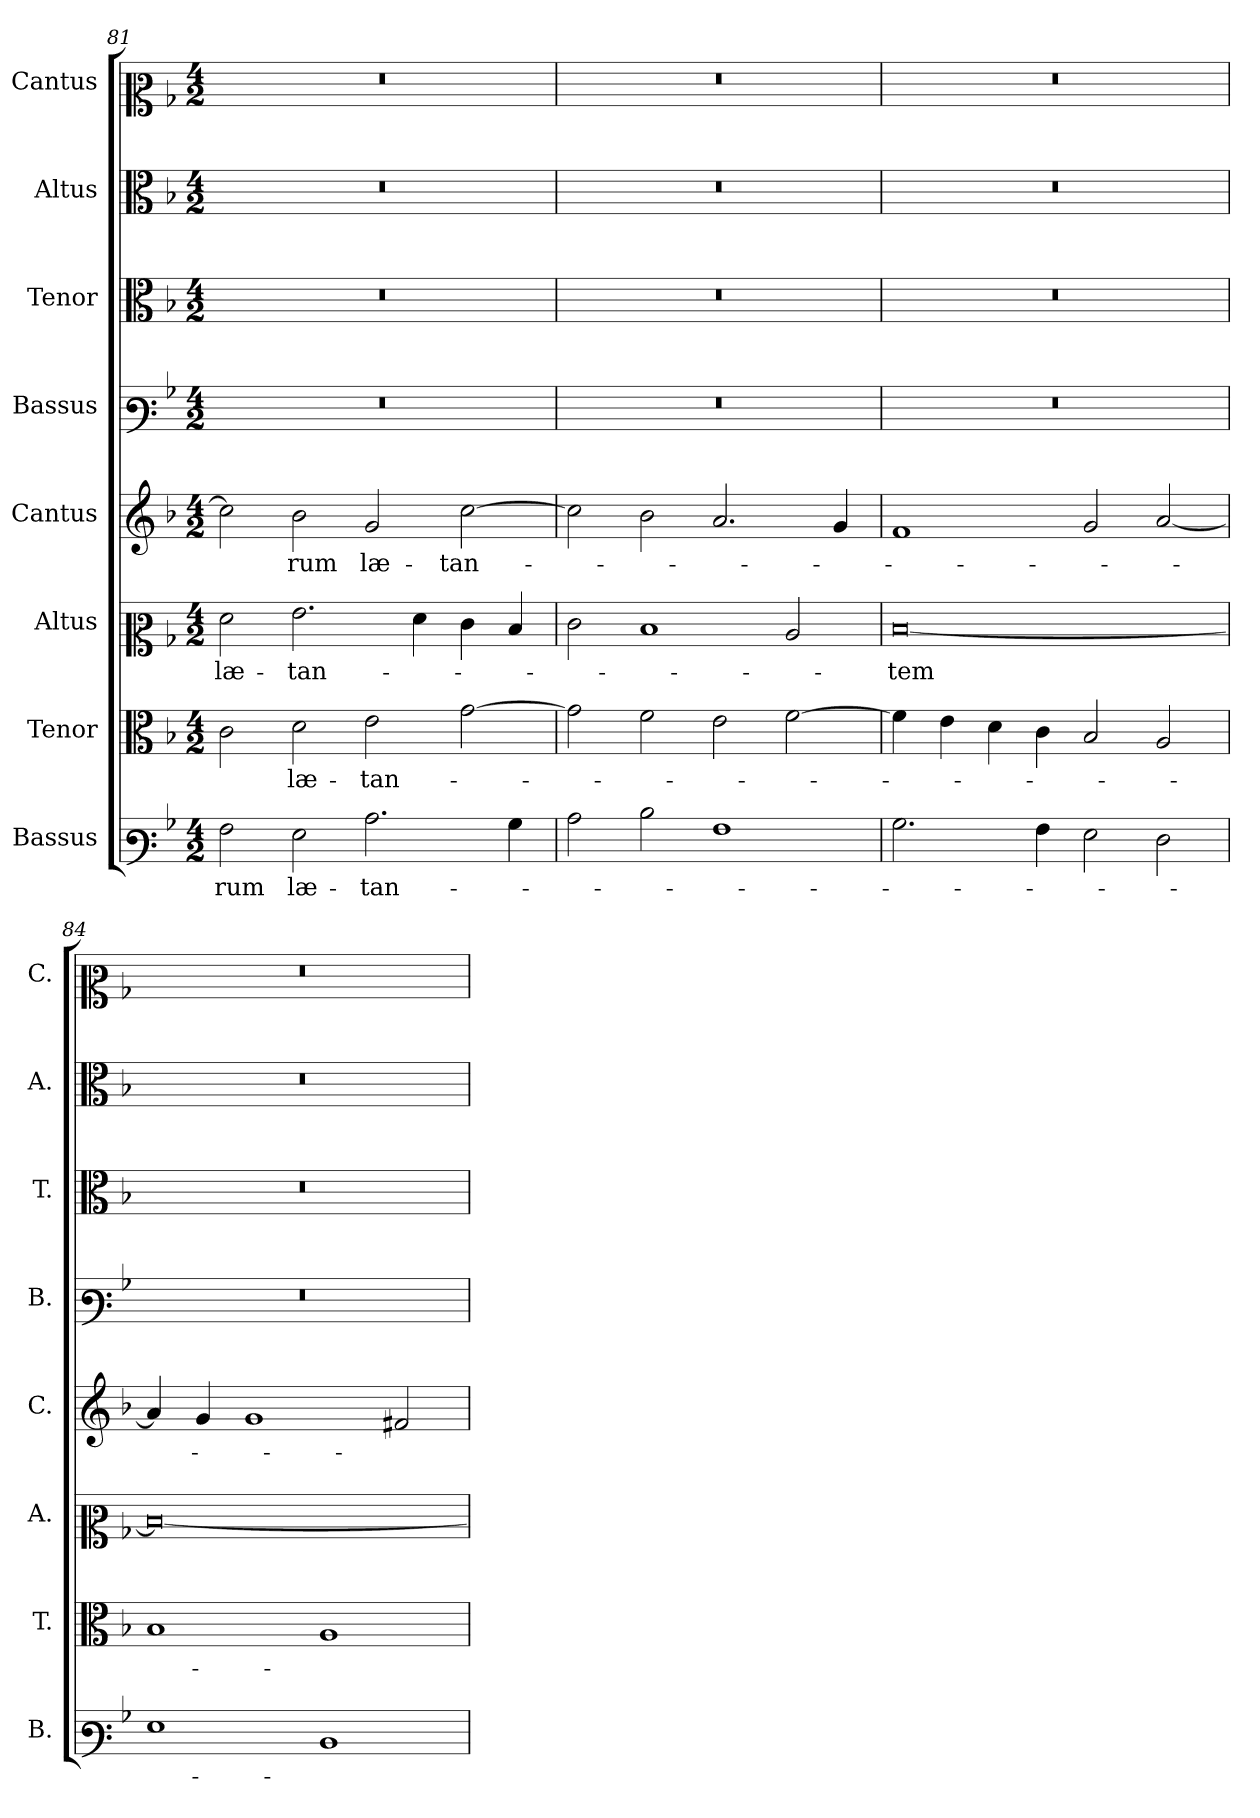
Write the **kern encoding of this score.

**kern	**text	**kern	**text	**kern	**text	**kern	**text	**kern	**kern	**kern	**kern
*part8	*part8	*part7	*part7	*part6	*part6	*part5	*part5	*part4	*part3	*part2	*part1
*staff8	*staff8	*staff7	*staff7	*staff6	*staff6	*staff5	*staff5	*staff4	*staff3	*staff2	*staff1
*I"Bassus	*	*I"Tenor	*	*I"Altus	*	*I"Cantus	*	*I"Bassus	*I"Tenor	*I"Altus	*I"Cantus
*I'B.	*	*I'T.	*	*I'A.	*	*I'C.	*	*I'B.	*I'T.	*I'A.	*I'C.
*clefF3	*	*clefC3	*	*clefC2	*	*clefG2	*	*clefF3	*clefC3	*clefC3	*clefC2
*k[b-]	*	*k[b-]	*	*k[b-]	*	*k[b-]	*	*k[b-]	*k[b-]	*k[b-]	*k[b-]
*M4/2	*	*M4/2	*	*M4/2	*	*M4/2	*	*M4/2	*M4/2	*M4/2	*M4/2
=81	=81	=81	=81	=81	=81	=81	=81	=81	=81	=81	=81
!	!	!	!	!	!	!	!	!LO:N:vis=1	!LO:N:vis=1	!LO:N:vis=1	!LO:N:vis=1
2A\	-rum	2c\	.	2f\	læ-	2cc\]	.	0r	0r	0r	0r
2G\	læ-	2d\	læ-	2.g\	-tan-	2b-\	-rum	.	.	.	.
2.c\	-tan-	2e\	-tan-	.	.	2g/	læ-	.	.	.	.
.	.	.	.	4f\	.	.	.	.	.	.	.
.	.	[2g\	.	4e\	.	[2cc\	-tan-	.	.	.	.
4B-\	.	.	.	4d/	.	.	.	.	.	.	.
=82	=82	=82	=82	=82	=82	=82	=82	=82	=82	=82	=82
!	!	!	!	!	!	!	!	!LO:N:vis=1	!LO:N:vis=1	!LO:N:vis=1	!LO:N:vis=1
2c\	.	2g\]	.	2e\	.	2cc\]	.	0r	0r	0r	0r
2d\	.	2f\	.	1d	.	2b-\	.	.	.	.	.
1A	.	2e\	.	.	.	2.a/	.	.	.	.	.
.	.	[2f\	.	2c/	.	.	.	.	.	.	.
.	.	.	.	.	.	4g/	.	.	.	.	.
=83	=83	=83	=83	=83	=83	=83	=83	=83	=83	=83	=83
!	!	!	!	!	!	!	!	!LO:N:vis=1	!LO:N:vis=1	!LO:N:vis=1	!LO:N:vis=1
2.B-\	.	4f\]	.	[0d	-tem	1f	.	0r	0r	0r	0r
.	.	4e\	.	.	.	.	.	.	.	.	.
.	.	4d\	.	.	.	.	.	.	.	.	.
4A\	.	4c\	.	.	.	.	.	.	.	.	.
2G\	.	2B-/	.	.	.	2g/	.	.	.	.	.
2F\	.	2A/	.	.	.	[2a/	.	.	.	.	.
=84	=84	=84	=84	=84	=84	=84	=84	=84	=84	=84	=84
!	!	!	!	!	!	!	!	!LO:N:vis=1	!LO:N:vis=1	!LO:N:vis=1	!LO:N:vis=1
1G	.	1B-	.	0d_	.	4a/]	.	0r	0r	0r	0r
.	.	.	.	.	.	4g/	.	.	.	.	.
.	.	.	.	.	.	1g	.	.	.	.	.
1D	.	1A	.	.	.	.	.	.	.	.	.
.	.	.	.	.	.	2f#X/	.	.	.	.	.
=	=	=	=	=	=	=	=	=	=	=	=
*-	*-	*-	*-	*-	*-	*-	*-	*-	*-	*-	*-
